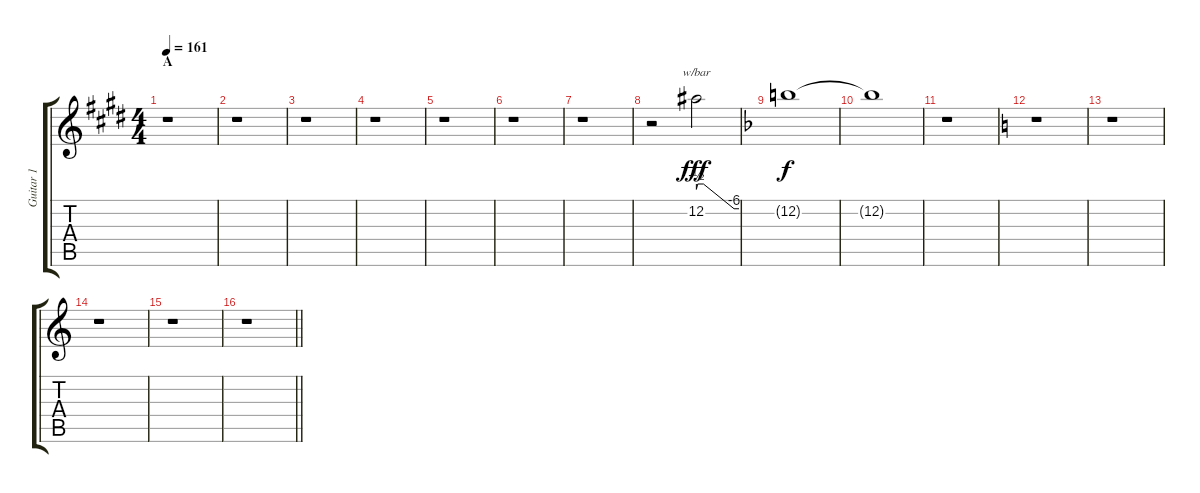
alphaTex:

\track ("Guitar 1" "Guitar 1") {instrument distortionguitar}
\staff {score tabs}
\tuning (E4 B3 G3 D3 A2 E2) {hide}
\ts (4 4)
\section ("" "A")
\tempo 161
\clef g2
\ks e
r.1{dy fff instrument distortionguitar} |
r.1 |
r.1 |
r.1 |
r.1 |
r.1 |
r.1 |
r.2 12.2.2{tbe (custom default 0 -2 2 0 10 0 53 -24 60 -24)} |
\ks f
12.2{t}.1{dy f} |
12.2{t}.1 |
r.1 |
\ks c
r.1 |
r.1 |
r.1 |
r.1 |
\barLineRight lightlight
r.1
